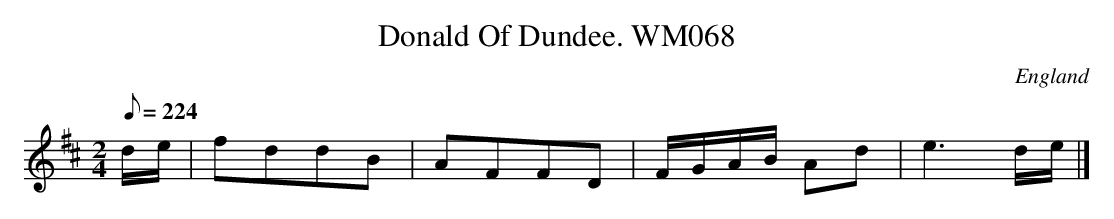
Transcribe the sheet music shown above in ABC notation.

X:1
T:Donald Of Dundee. WM068
M:2/4
L:1/8
Q:224
O:England
K:D
d/-e/|fddB|AFFD|F/-G/A/-B/ Ad|e3d/-e/|]
